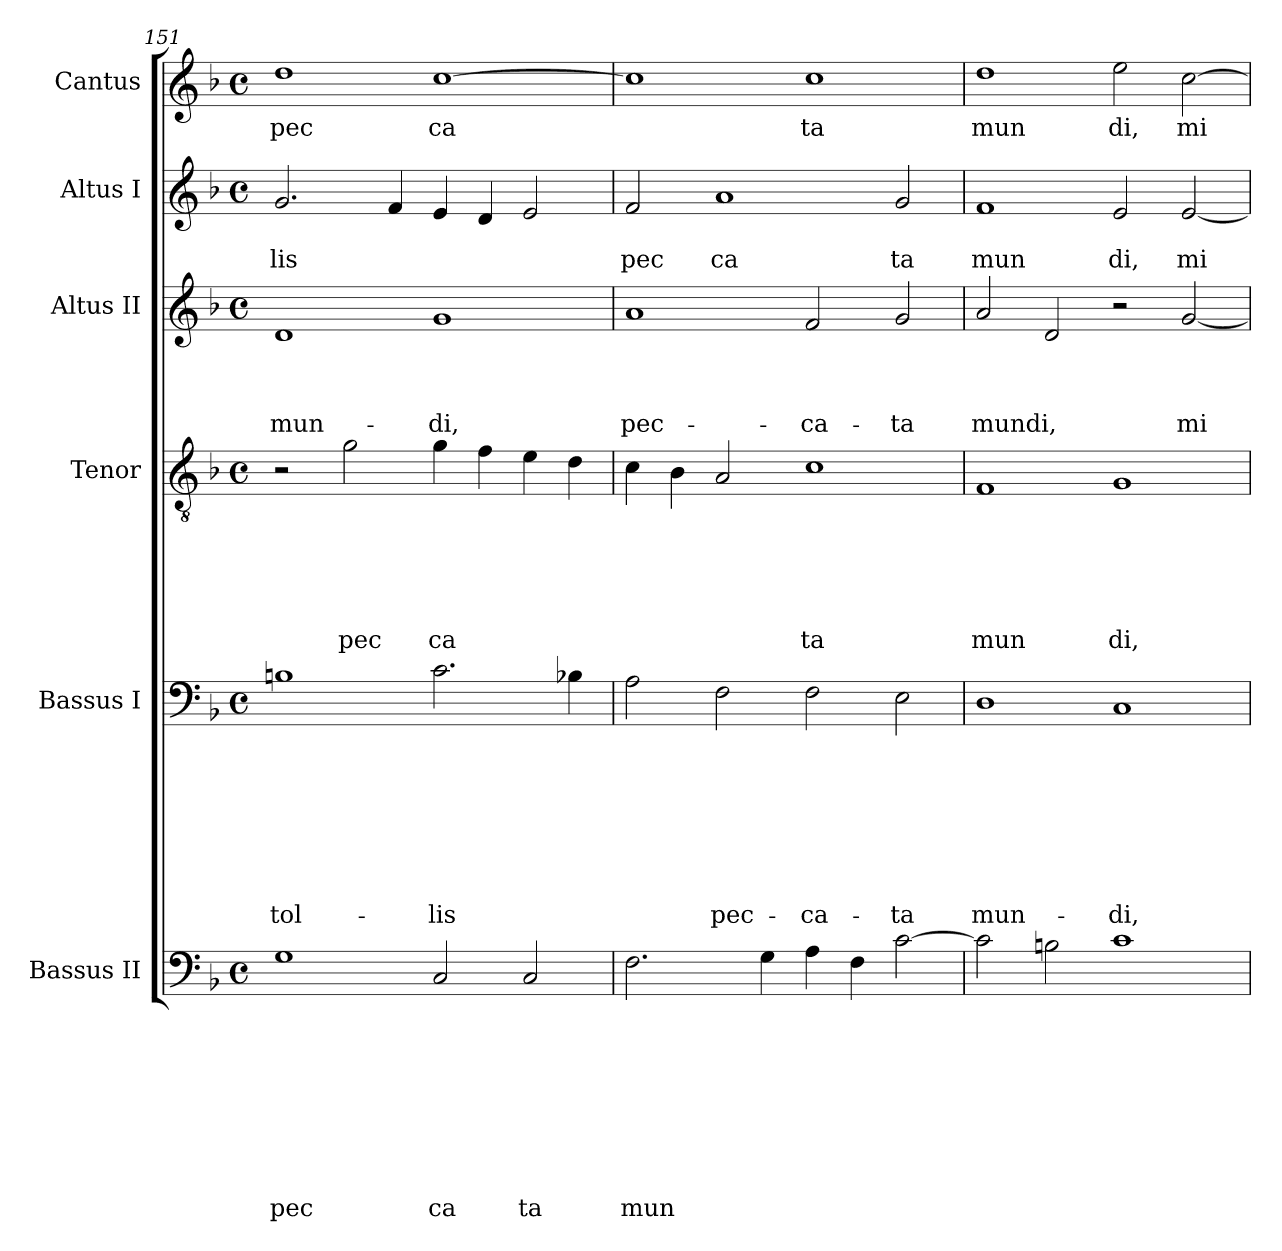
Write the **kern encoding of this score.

**kern	**text	**text	**text	**text	**text	**text	**text	**text	**text	**kern	**text	**text	**text	**text	**text	**text	**text	**text	**kern	**text	**text	**text	**text	**text	**text	**kern	**text	**text	**text	**text	**kern	**text	**text	**kern	**text
*part6	*part6	*part6	*part6	*part6	*part6	*part6	*part6	*part6	*part6	*part5	*part5	*part5	*part5	*part5	*part5	*part5	*part5	*part5	*part4	*part4	*part4	*part4	*part4	*part4	*part4	*part3	*part3	*part3	*part3	*part3	*part2	*part2	*part2	*part1	*part1
*staff6	*staff6	*staff6	*staff6	*staff6	*staff6	*staff6	*staff6	*staff6	*staff6	*staff5	*staff5	*staff5	*staff5	*staff5	*staff5	*staff5	*staff5	*staff5	*staff4	*staff4	*staff4	*staff4	*staff4	*staff4	*staff4	*staff3	*staff3	*staff3	*staff3	*staff3	*staff2	*staff2	*staff2	*staff1	*staff1
*I"Bassus II	*	*	*	*	*	*	*	*	*	*I"Bassus I	*	*	*	*	*	*	*	*	*I"Tenor	*	*	*	*	*	*	*I"Altus II	*	*	*	*	*I"Altus I	*	*	*I"Cantus	*
*I'B II	*	*	*	*	*	*	*	*	*	*I'B I	*	*	*	*	*	*	*	*	*I'T	*	*	*	*	*	*	*I'A II	*	*	*	*	*I'A I	*	*	*	*
!!LO:PB:g=z
*clefF4	*	*	*	*	*	*	*	*	*	*clefF4	*	*	*	*	*	*	*	*	*clefGv2	*	*	*	*	*	*	*clefG2	*	*	*	*	*clefG2	*	*	*clefG2	*
*k[b-]	*	*	*	*	*	*	*	*	*	*k[b-]	*	*	*	*	*	*	*	*	*k[b-]	*	*	*	*	*	*	*k[b-]	*	*	*	*	*k[b-]	*	*	*k[b-]	*
*F:	*	*	*	*	*	*	*	*	*	*F:	*	*	*	*	*	*	*	*	*F:	*	*	*	*	*	*	*F:	*	*	*	*	*F:	*	*	*F:	*
*M4/4	*	*	*	*	*	*	*	*	*	*M4/4	*	*	*	*	*	*	*	*	*M4/4	*	*	*	*	*	*	*M4/4	*	*	*	*	*M4/4	*	*	*M4/4	*
*met(c)	*	*	*	*	*	*	*	*	*	*met(c)	*	*	*	*	*	*	*	*	*met(c)	*	*	*	*	*	*	*met(c)	*	*	*	*	*met(c)	*	*	*met(c)	*
=151	=151	=151	=151	=151	=151	=151	=151	=151	=151	=151	=151	=151	=151	=151	=151	=151	=151	=151	=151	=151	=151	=151	=151	=151	=151	=151	=151	=151	=151	=151	=151	=151	=151	=151	=151
!	!	!	!	!	!	!	!	!	!LO:LY:b	!	!	!	!	!	!	!	!	!LO:LY:b	!	!	!	!	!	!	!	!	!	!	!	!LO:LY:b	!	!	!LO:LY:b	!	!LO:LY:b
1G	.	.	.	.	.	.	.	.	pec	1Bn	.	.	.	.	.	.	.	tol-	2r	.	.	.	.	.	.	1d	.	.	.	mun-	2.g/	.	lis	1dd	pec
!	!	!	!	!	!	!	!	!	!	!	!	!	!	!	!	!	!	!	!	!	!	!	!	!	!LO:LY:b	!	!	!	!	!	!	!	!	!	!
.	.	.	.	.	.	.	.	.	.	.	.	.	.	.	.	.	.	.	2g\	.	.	.	.	.	pec	.	.	.	.	.	.	.	.	.	.
.	.	.	.	.	.	.	.	.	.	.	.	.	.	.	.	.	.	.	.	.	.	.	.	.	.	.	.	.	.	.	4f/	.	.	.	.
!	!	!	!	!	!	!	!	!	!LO:LY:b	!	!	!	!	!	!	!	!	!LO:LY:b	!	!	!	!	!	!	!LO:LY:b	!	!	!	!	!LO:LY:b	!	!	!	!	!LO:LY:b
2C/	.	.	.	.	.	.	.	.	ca	2.c\	.	.	.	.	.	.	.	-lis	4g\	.	.	.	.	.	ca	1g	.	.	.	-di,	4e/	.	.	[>1cc	ca
.	.	.	.	.	.	.	.	.	.	.	.	.	.	.	.	.	.	.	4f\	.	.	.	.	.	.	.	.	.	.	.	4d/	.	.	.	.
!	!	!	!	!	!	!	!	!	!LO:LY:b	!	!	!	!	!	!	!	!	!	!	!	!	!	!	!	!	!	!	!	!	!	!	!	!	!	!
2C/	.	.	.	.	.	.	.	.	ta	.	.	.	.	.	.	.	.	.	4e\	.	.	.	.	.	.	.	.	.	.	.	2e/	.	.	.	.
.	.	.	.	.	.	.	.	.	.	4B-X\	.	.	.	.	.	.	.	.	4d\	.	.	.	.	.	.	.	.	.	.	.	.	.	.	.	.
=152	=152	=152	=152	=152	=152	=152	=152	=152	=152	=152	=152	=152	=152	=152	=152	=152	=152	=152	=152	=152	=152	=152	=152	=152	=152	=152	=152	=152	=152	=152	=152	=152	=152	=152	=152
!	!	!	!	!	!	!	!	!	!LO:LY:b	!	!	!	!	!	!	!	!	!	!	!	!	!	!	!	!	!	!	!	!	!LO:LY:b	!	!	!LO:LY:b	!	!
2.F\	.	.	.	.	.	.	.	.	mun	2A\	.	.	.	.	.	.	.	.	4c\	.	.	.	.	.	.	1a	.	.	.	pec-	2f/	.	pec	1cc]	.
.	.	.	.	.	.	.	.	.	.	.	.	.	.	.	.	.	.	.	4B-\	.	.	.	.	.	.	.	.	.	.	.	.	.	.	.	.
!	!	!	!	!	!	!	!	!	!	!	!	!	!	!	!	!	!	!LO:LY:b	!	!	!	!	!	!	!	!	!	!	!	!	!	!	!LO:LY:b	!	!
.	.	.	.	.	.	.	.	.	.	2F\	.	.	.	.	.	.	.	pec-	2A/	.	.	.	.	.	.	.	.	.	.	.	1a	.	ca	.	.
4G\	.	.	.	.	.	.	.	.	.	.	.	.	.	.	.	.	.	.	.	.	.	.	.	.	.	.	.	.	.	.	.	.	.	.	.
!	!	!	!	!	!	!	!	!	!	!	!	!	!	!	!	!	!	!LO:LY:b	!	!	!	!	!	!	!LO:LY:b	!	!	!	!	!LO:LY:b	!	!	!	!	!LO:LY:b
4A\	.	.	.	.	.	.	.	.	.	2F\	.	.	.	.	.	.	.	-ca-	1c	.	.	.	.	.	ta	2f/	.	.	.	-ca-	.	.	.	1cc	ta
4F\	.	.	.	.	.	.	.	.	.	.	.	.	.	.	.	.	.	.	.	.	.	.	.	.	.	.	.	.	.	.	.	.	.	.	.
!	!	!	!	!	!	!	!	!	!	!	!	!	!	!	!	!	!	!LO:LY:b	!	!	!	!	!	!	!	!	!	!	!	!LO:LY:b	!	!	!LO:LY:b	!	!
[>2c\	.	.	.	.	.	.	.	.	.	2E\	.	.	.	.	.	.	.	-ta	.	.	.	.	.	.	.	2g/	.	.	.	-ta	2g/	.	ta	.	.
=153	=153	=153	=153	=153	=153	=153	=153	=153	=153	=153	=153	=153	=153	=153	=153	=153	=153	=153	=153	=153	=153	=153	=153	=153	=153	=153	=153	=153	=153	=153	=153	=153	=153	=153	=153
!	!	!	!	!	!	!	!	!	!	!	!	!	!	!	!	!	!	!LO:LY:b	!	!	!	!	!	!	!LO:LY:b	!	!	!	!	!LO:LY:b	!	!	!LO:LY:b	!	!LO:LY:b
2c\]	.	.	.	.	.	.	.	.	.	1D	.	.	.	.	.	.	.	mun-	1F	.	.	.	.	.	mun	2a/	.	.	.	mundi,	1f	.	mun	1dd	mun
2Bn\	.	.	.	.	.	.	.	.	.	.	.	.	.	.	.	.	.	.	.	.	.	.	.	.	.	2d/	.	.	.	.	.	.	.	.	.
!	!	!	!	!	!	!	!	!	!	!	!	!	!	!	!	!	!	!LO:LY:b	!	!	!	!	!	!	!LO:LY:b	!	!	!	!	!	!	!	!LO:LY:b	!	!LO:LY:b
1c	.	.	.	.	.	.	.	.	.	1C	.	.	.	.	.	.	.	-di,	1G	.	.	.	.	.	di,	2r	.	.	.	.	2e/	.	di,	2ee\	di,
!	!	!	!	!	!	!	!	!	!	!	!	!	!	!	!	!	!	!	!	!	!	!	!	!	!	!	!	!	!	!LO:LY:b	!	!	!LO:LY:b	!	!LO:LY:b
.	.	.	.	.	.	.	.	.	.	.	.	.	.	.	.	.	.	.	.	.	.	.	.	.	.	[<2g/	.	.	.	mi-	[<2e/	.	mi	[>2cc\	mi
=	=	=	=	=	=	=	=	=	=	=	=	=	=	=	=	=	=	=	=	=	=	=	=	=	=	=	=	=	=	=	=	=	=	=	=
*-	*-	*-	*-	*-	*-	*-	*-	*-	*-	*-	*-	*-	*-	*-	*-	*-	*-	*-	*-	*-	*-	*-	*-	*-	*-	*-	*-	*-	*-	*-	*-	*-	*-	*-	*-
